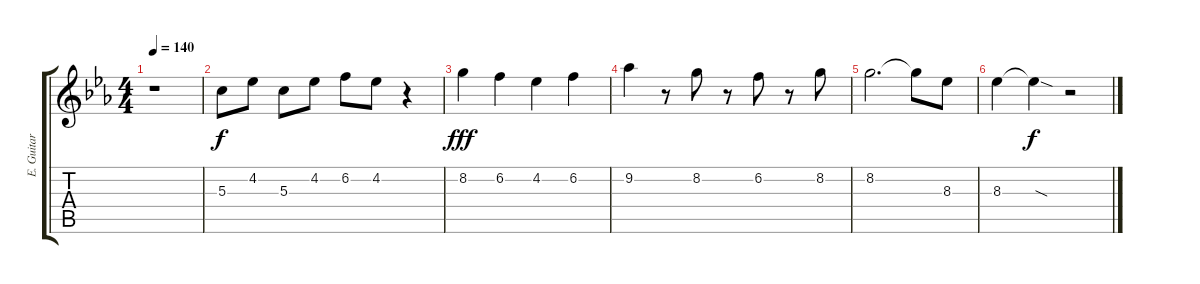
\track ("E. Guitar III" "E. Guitar ") {instrument overdrivenguitar}
\staff {score tabs}
\tuning (E4 B3 G3 D3 A2 E2) {hide}
\ts (4 4)
\tempo 140
\clef g2
\ks eb
r.1{dy f} |
5.3.8 4.2.8 5.3.8 4.2.8 6.2.8 4.2.8 r.4 |
8.2.4{dy fff} 6.2.4 4.2.4 6.2.4 |
9.2.4 r.8 8.2.8 r.8 6.2.8 r.8 8.2.8 |
8.2.2{d} 8.2{t}.8 8.3.8 |
8.3.4 8.3{sod t}.4{dy f} r.2
